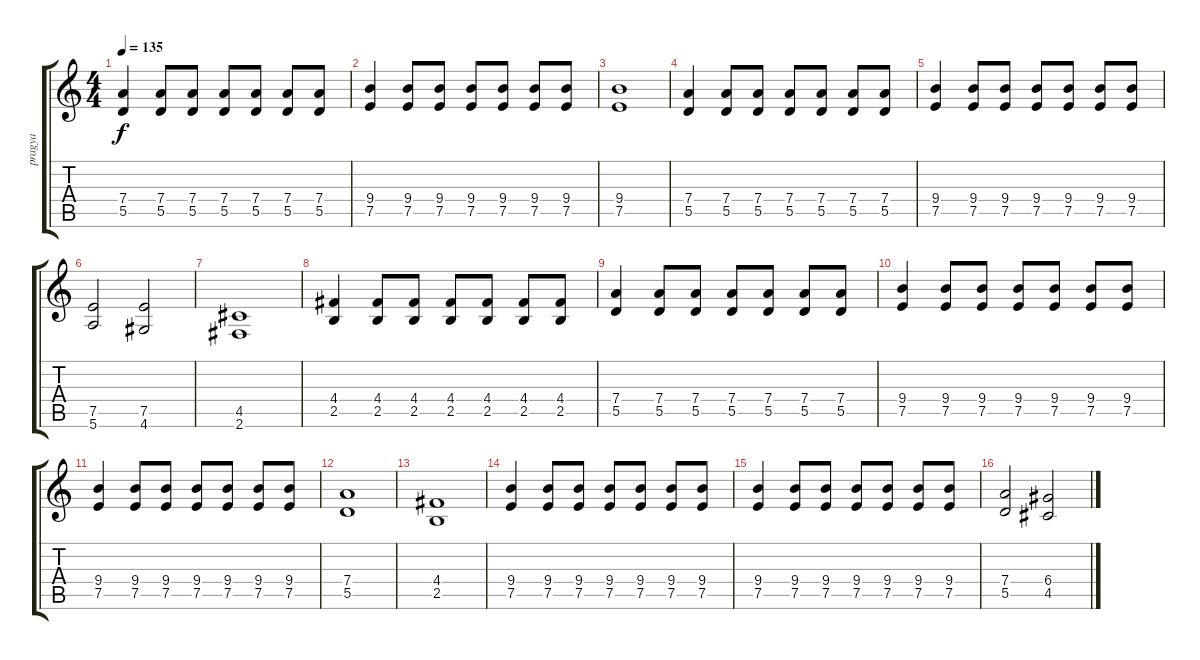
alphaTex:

\track ("pragya" "pragya") {instrument overdrivenguitar}
\staff {score tabs}
\tuning (E4 B3 G3 D3 A2 E2) {hide}
\ts (4 4)
\tempo 135
\clef g2
\ks c
(7.4 5.5).4{dy f} (7.4 5.5).8 (7.4 5.5).8 (7.4 5.5).8 (7.4 5.5).8 (7.4 5.5).8 (7.4 5.5).8 |
(9.4 7.5).4 (9.4 7.5).8 (9.4 7.5).8 (9.4 7.5).8 (9.4 7.5).8 (9.4 7.5).8 (9.4 7.5).8 |
(9.4 7.5).1 |
(7.4 5.5).4 (7.4 5.5).8 (7.4 5.5).8 (7.4 5.5).8 (7.4 5.5).8 (7.4 5.5).8 (7.4 5.5).8 |
(9.4 7.5).4 (9.4 7.5).8 (9.4 7.5).8 (9.4 7.5).8 (9.4 7.5).8 (9.4 7.5).8 (9.4 7.5).8 |
(7.5 5.6).2 (7.5 4.6).2 |
(4.5 2.6).1 |
(4.4 2.5).4 (4.4 2.5).8 (4.4 2.5).8 (4.4 2.5).8 (4.4 2.5).8 (4.4 2.5).8 (4.4 2.5).8 |
(7.4 5.5).4 (7.4 5.5).8 (7.4 5.5).8 (7.4 5.5).8 (7.4 5.5).8 (7.4 5.5).8 (7.4 5.5).8 |
(9.4 7.5).4 (9.4 7.5).8 (9.4 7.5).8 (9.4 7.5).8 (9.4 7.5).8 (9.4 7.5).8 (9.4 7.5).8 |
(9.4 7.5).4 (9.4 7.5).8 (9.4 7.5).8 (9.4 7.5).8 (9.4 7.5).8 (9.4 7.5).8 (9.4 7.5).8 |
(7.4 5.5).1 |
(4.4 2.5).1 |
(9.4 7.5).4 (9.4 7.5).8 (9.4 7.5).8 (9.4 7.5).8 (9.4 7.5).8 (9.4 7.5).8 (9.4 7.5).8 |
(9.4 7.5).4 (9.4 7.5).8 (9.4 7.5).8 (9.4 7.5).8 (9.4 7.5).8 (9.4 7.5).8 (9.4 7.5).8 |
(7.4 5.5).2 (6.4 4.5).2
